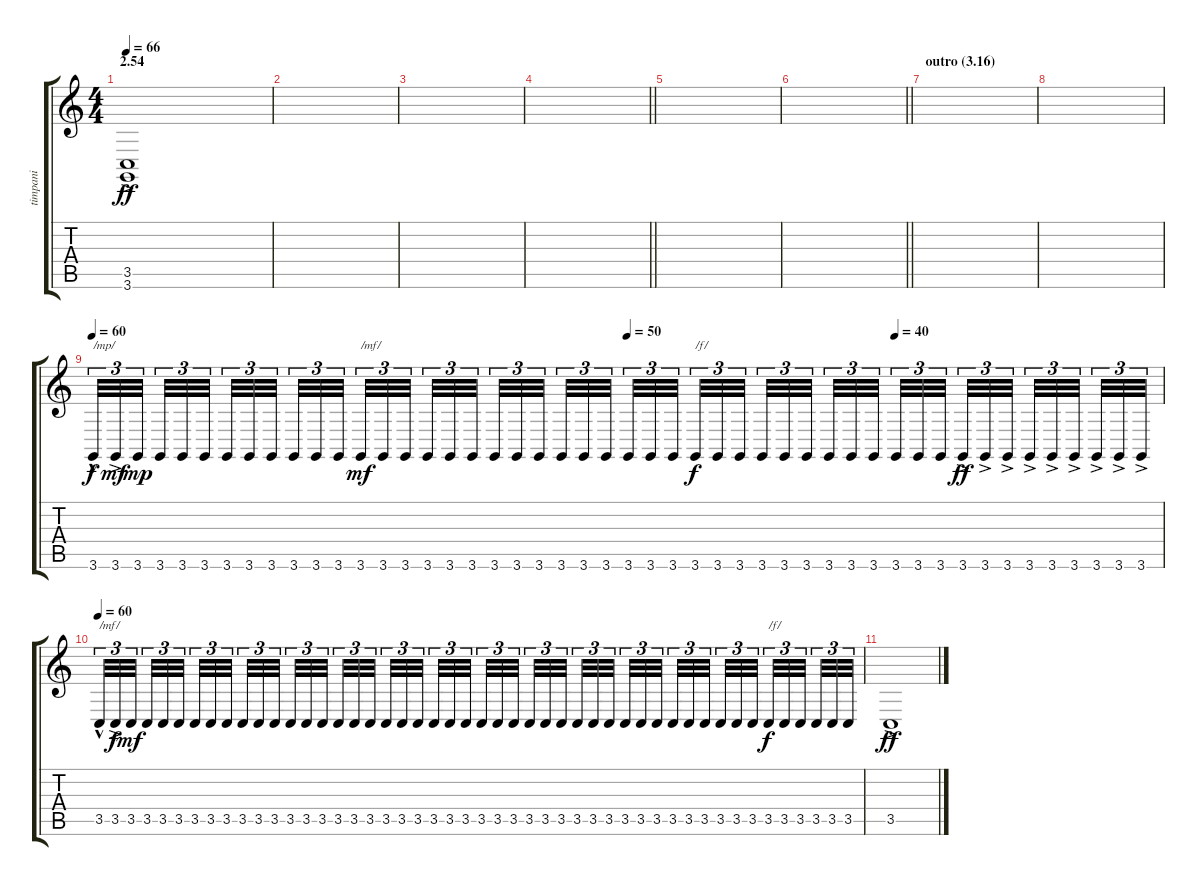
\track ("timpani" "timpani") {instrument timpani}
\staff {score tabs}
\tuning (E4 B3 G3 D3 A2 E2) {hide}
\ts (4 4)
\section ("" "2.54")
\tempo 66
\clef g2
\ks c
(3.5{ac} 3.6{ac}).1{dy ff} |
|
|
\barLineRight lightlight
|
|
\barLineRight lightlight
|
\section ("" "outro (3.16)")
|
|
\tempo 60
\tempo (50 0.5)
\tempo (40 0.75)
3.6{hac}.32{tu (3 2) txt "/mp/" dy f} 3.6{ac}.32{tu (3 2) dy mf} 3.6.32{tu (3 2) dy mp beam splitsecondary} 3.6.32{tu (3 2)} 3.6.32{tu (3 2)} 3.6.32{tu (3 2) beam splitsecondary} 3.6.32{tu (3 2)} 3.6.32{tu (3 2)} 3.6.32{tu (3 2) beam splitsecondary} 3.6.32{tu (3 2)} 3.6.32{tu (3 2)} 3.6.32{tu (3 2)} 3.6.32{tu (3 2) txt "/mf/" dy mf} 3.6.32{tu (3 2)} 3.6.32{tu (3 2) beam splitsecondary} 3.6.32{tu (3 2)} 3.6.32{tu (3 2)} 3.6.32{tu (3 2) beam splitsecondary} 3.6.32{tu (3 2)} 3.6.32{tu (3 2)} 3.6.32{tu (3 2) beam splitsecondary} 3.6.32{tu (3 2)} 3.6.32{tu (3 2)} 3.6.32{tu (3 2)} 3.6.32{tu (3 2)} 3.6.32{tu (3 2)} 3.6.32{tu (3 2) beam splitsecondary} 3.6.32{tu (3 2) txt "/f/" dy f} 3.6.32{tu (3 2)} 3.6.32{tu (3 2) beam splitsecondary} 3.6.32{tu (3 2)} 3.6.32{tu (3 2)} 3.6.32{tu (3 2) beam splitsecondary} 3.6.32{tu (3 2)} 3.6.32{tu (3 2)} 3.6.32{tu (3 2)} 3.6.32{tu (3 2)} 3.6.32{tu (3 2)} 3.6.32{tu (3 2) beam splitsecondary} 3.6{ac}.32{tu (3 2) dy ff} 3.6{ac}.32{tu (3 2)} 3.6{ac}.32{tu (3 2) beam splitsecondary} 3.6{ac}.32{tu (3 2)} 3.6{ac}.32{tu (3 2)} 3.6{ac}.32{tu (3 2) beam splitsecondary} 3.6{ac}.32{tu (3 2)} 3.6{ac}.32{tu (3 2)} 3.6{ac}.32{tu (3 2)} |
\tempo 60
3.5{hac}.32{tu (3 2) txt "/mf/"} 3.5{ac}.32{tu (3 2) dy f} 3.5.32{tu (3 2) dy mf beam splitsecondary} 3.5.32{tu (3 2)} 3.5.32{tu (3 2)} 3.5.32{tu (3 2) beam splitsecondary} 3.5.32{tu (3 2)} 3.5.32{tu (3 2)} 3.5.32{tu (3 2) beam splitsecondary} 3.5.32{tu (3 2)} 3.5.32{tu (3 2)} 3.5.32{tu (3 2)} 3.5.32{tu (3 2)} 3.5.32{tu (3 2)} 3.5.32{tu (3 2) beam splitsecondary} 3.5.32{tu (3 2)} 3.5.32{tu (3 2)} 3.5.32{tu (3 2) beam splitsecondary} 3.5.32{tu (3 2)} 3.5.32{tu (3 2)} 3.5.32{tu (3 2) beam splitsecondary} 3.5.32{tu (3 2)} 3.5.32{tu (3 2)} 3.5.32{tu (3 2)} 3.5.32{tu (3 2)} 3.5.32{tu (3 2)} 3.5.32{tu (3 2) beam splitsecondary} 3.5.32{tu (3 2)} 3.5.32{tu (3 2)} 3.5.32{tu (3 2) beam splitsecondary} 3.5.32{tu (3 2)} 3.5.32{tu (3 2)} 3.5.32{tu (3 2) beam splitsecondary} 3.5.32{tu (3 2)} 3.5.32{tu (3 2)} 3.5.32{tu (3 2)} 3.5.32{tu (3 2)} 3.5.32{tu (3 2)} 3.5.32{tu (3 2) beam splitsecondary} 3.5.32{tu (3 2)} 3.5.32{tu (3 2)} 3.5.32{tu (3 2) beam splitsecondary} 3.5.32{tu (3 2) txt "/f/" dy f} 3.5.32{tu (3 2)} 3.5.32{tu (3 2) beam splitsecondary} 3.5.32{tu (3 2)} 3.5.32{tu (3 2)} 3.5.32{tu (3 2)} |
3.5{ac}.1{dy ff}
